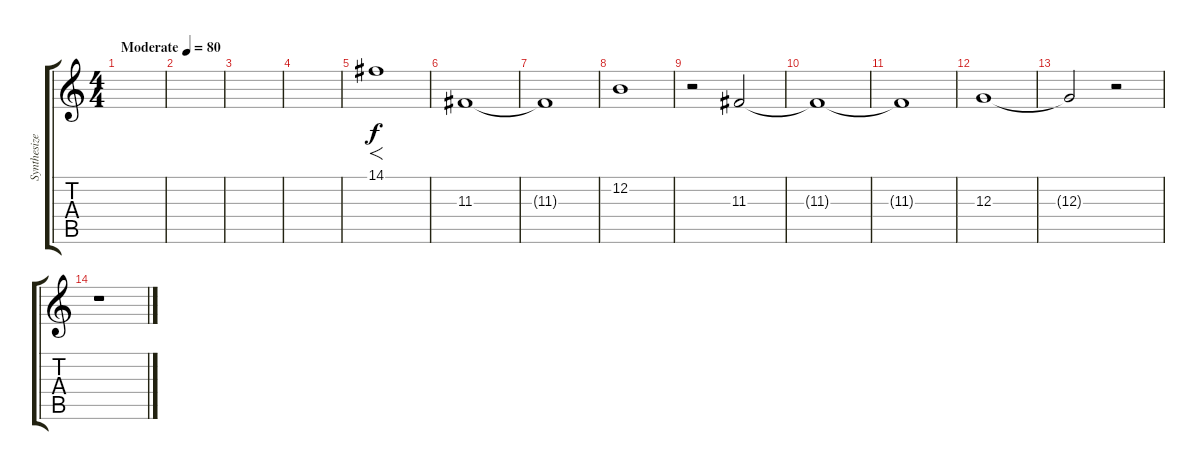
\track ("Synthesizer" "Synthesize") {instrument pad2warm}
\staff {score tabs}
\tuning (E4 B3 G3 D3 A2 E2) {hide}
\ts (4 4)
\tempo (80 "Moderate")
\clef g2
\ks c
|
|
|
|
14.1.1{f} |
11.3.1 |
11.3{t}.1 |
12.2.1 |
r.2 11.3.2 |
11.3{t}.1 |
11.3{t}.1 |
12.3.1 |
12.3{t}.2 r.2 |
r.1
